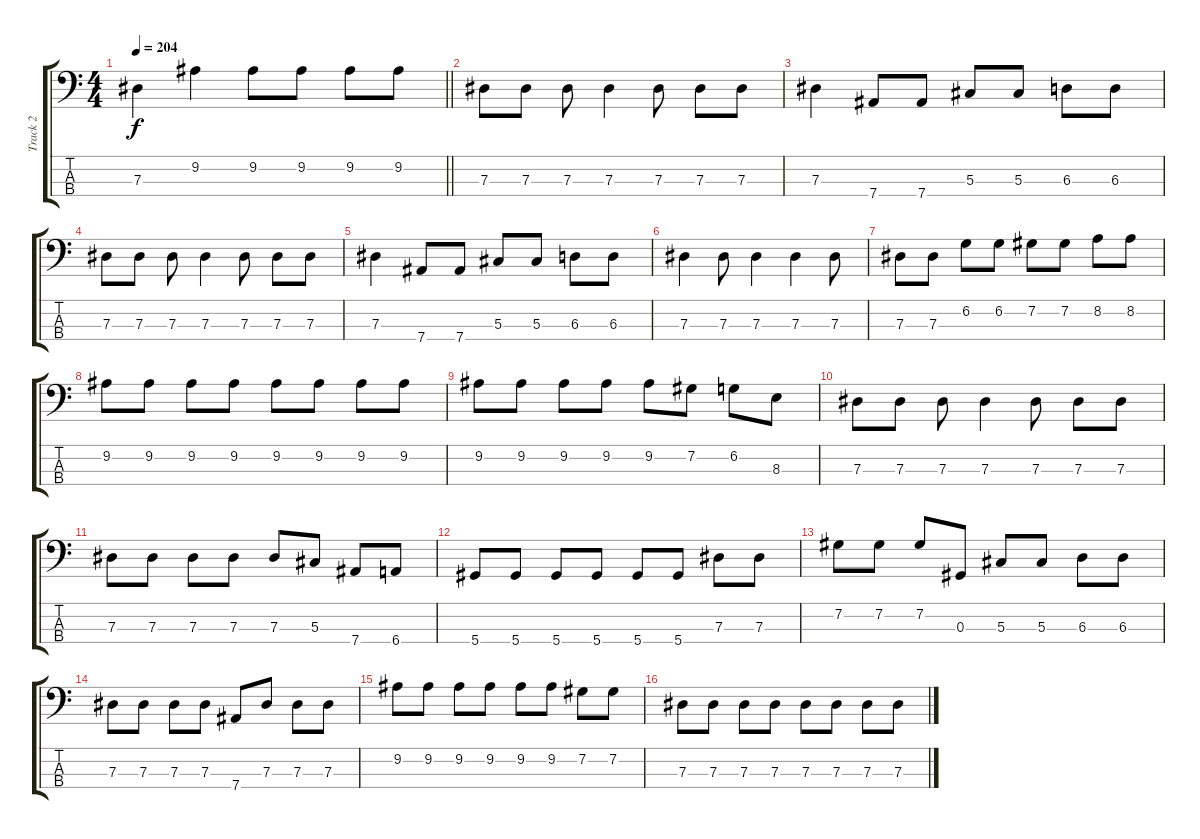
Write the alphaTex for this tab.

\track ("Track 2" "Track 2") {instrument electricbassfinger}
\staff {score tabs}
\tuning (Gb2 Db2 Ab1 Eb1) {hide}
\ts (4 4)
\tempo 204
\clef f4
\barLineRight lightlight
\ks c
7.3.4{dy f} 9.2.4 9.2.8 9.2.8 9.2.8 9.2.8 |
7.3.8 7.3.8 7.3.8 7.3.4 7.3.8 7.3.8 7.3.8 |
7.3.4 7.4.8 7.4.8 5.3.8 5.3.8 6.3.8 6.3.8 |
7.3.8 7.3.8 7.3.8 7.3.4 7.3.8 7.3.8 7.3.8 |
7.3.4 7.4.8 7.4.8 5.3.8 5.3.8 6.3.8 6.3.8 |
7.3.4 7.3.8 7.3.4 7.3.4 7.3.8 |
7.3.8 7.3.8 6.2.8 6.2.8 7.2.8 7.2.8 8.2.8 8.2.8 |
9.2.8 9.2.8 9.2.8 9.2.8 9.2.8 9.2.8 9.2.8 9.2.8 |
9.2.8 9.2.8 9.2.8 9.2.8 9.2.8 7.2.8 6.2.8 8.3.8 |
7.3.8 7.3.8 7.3.8 7.3.4 7.3.8 7.3.8 7.3.8 |
7.3.8 7.3.8 7.3.8 7.3.8 7.3.8 5.3.8 7.4.8 6.4.8 |
5.4.8 5.4.8 5.4.8 5.4.8 5.4.8 5.4.8 7.3.8 7.3.8 |
7.2.8 7.2.8 7.2.8 0.3.8 5.3.8 5.3.8 6.3.8 6.3.8 |
7.3.8 7.3.8 7.3.8 7.3.8 7.4.8 7.3.8 7.3.8 7.3.8 |
9.2.8 9.2.8 9.2.8 9.2.8 9.2.8 9.2.8 7.2.8 7.2.8 |
7.3.8 7.3.8 7.3.8 7.3.8 7.3.8 7.3.8 7.3.8 7.3.8
